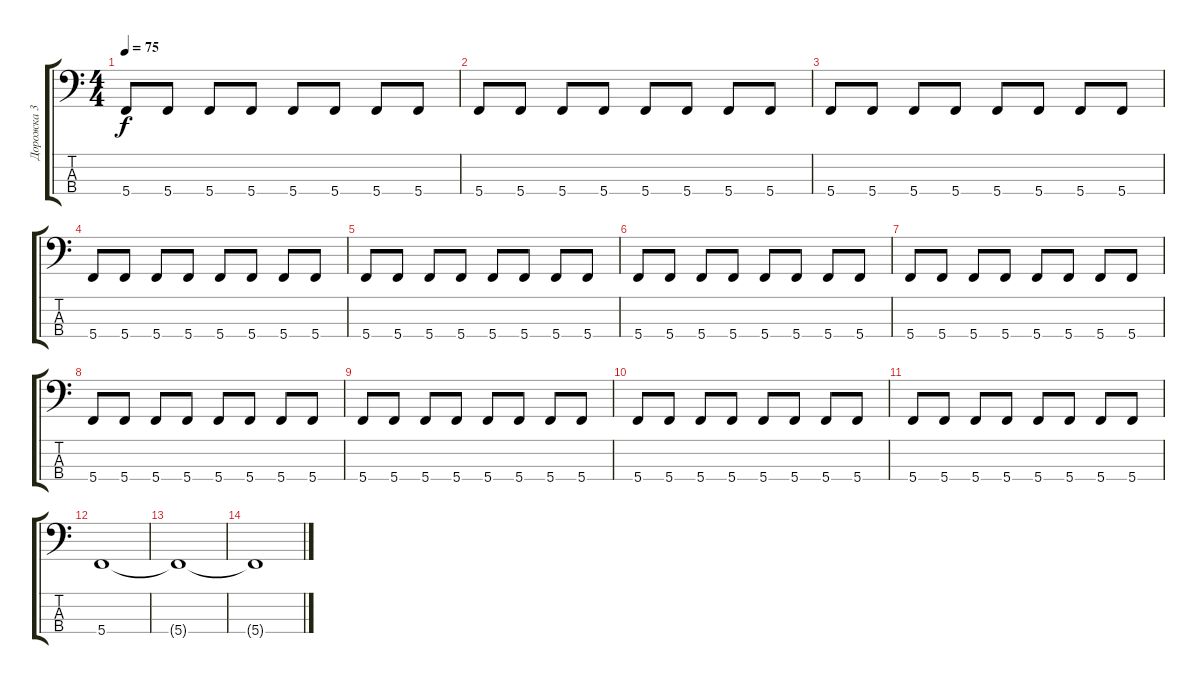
\track ("Дорожка 3" "Дорожка 3") {instrument electricbassfinger}
\staff {score tabs}
\tuning (Eb2 Bb1 F1 C1) {hide}
\ts (4 4)
\tempo 75
\clef f4
\ks c
5.4.8{dy f} 5.4.8 5.4.8 5.4.8 5.4.8 5.4.8 5.4.8 5.4.8 |
5.4.8 5.4.8 5.4.8 5.4.8 5.4.8 5.4.8 5.4.8 5.4.8 |
5.4.8 5.4.8 5.4.8 5.4.8 5.4.8 5.4.8 5.4.8 5.4.8 |
5.4.8 5.4.8 5.4.8 5.4.8 5.4.8 5.4.8 5.4.8 5.4.8 |
5.4.8 5.4.8 5.4.8 5.4.8 5.4.8 5.4.8 5.4.8 5.4.8 |
5.4.8 5.4.8 5.4.8 5.4.8 5.4.8 5.4.8 5.4.8 5.4.8 |
5.4.8 5.4.8 5.4.8 5.4.8 5.4.8 5.4.8 5.4.8 5.4.8 |
5.4.8 5.4.8 5.4.8 5.4.8 5.4.8 5.4.8 5.4.8 5.4.8 |
5.4.8 5.4.8 5.4.8 5.4.8 5.4.8 5.4.8 5.4.8 5.4.8 |
5.4.8 5.4.8 5.4.8 5.4.8 5.4.8 5.4.8 5.4.8 5.4.8 |
5.4.8 5.4.8 5.4.8 5.4.8 5.4.8 5.4.8 5.4.8 5.4.8 |
5.4.1 |
5.4{t}.1 |
5.4{t}.1
